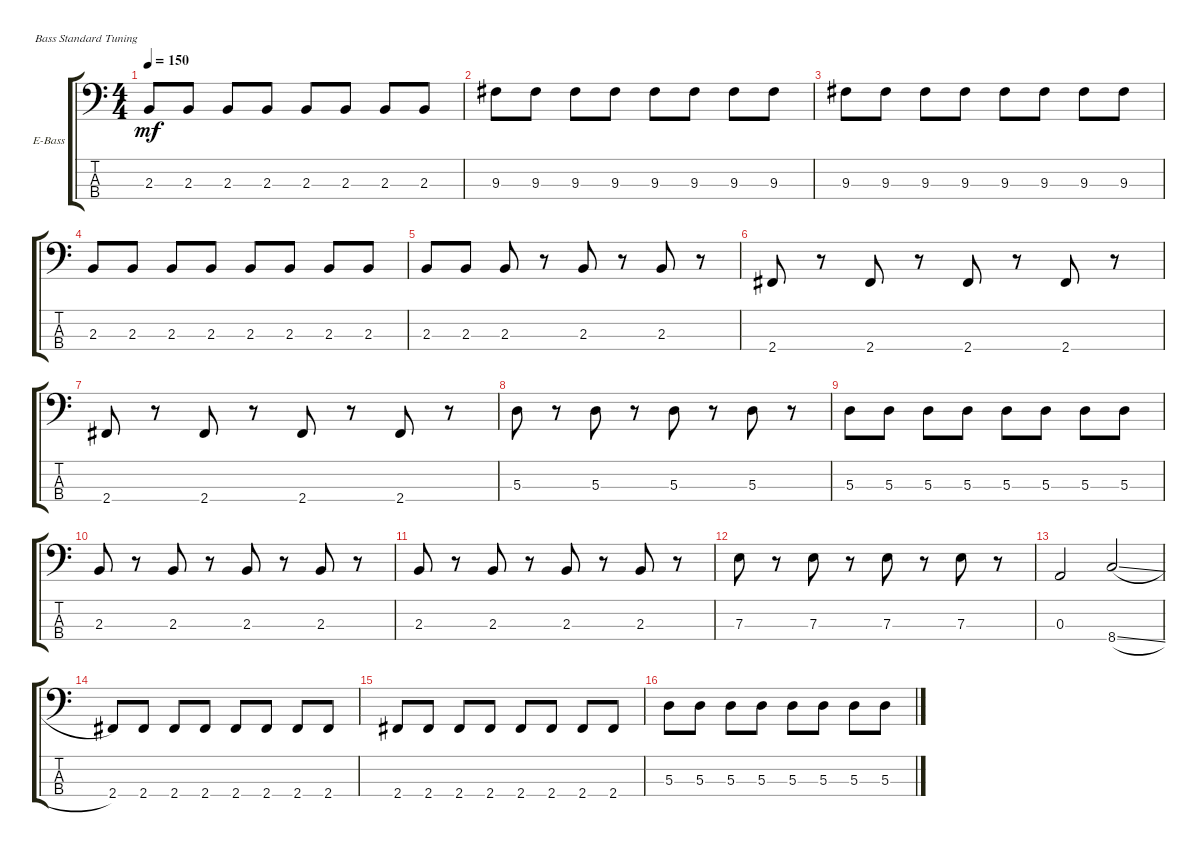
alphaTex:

\bracketExtendMode groupsimilarinstruments
\firstSystemTrackNameOrientation horizontal
\otherSystemsTrackNameOrientation horizontal
\track ("Electric Bass" "E-Bass") {solo instrument electricbassfinger}
\staff {score tabs}
\tuning (G2 D2 A1 E1)
\ts (4 4)
\tempo 150
\clef f4
\ks c
2.3.8{dy mf} 2.3.8 2.3.8 2.3.8 2.3.8 2.3.8 2.3.8 2.3.8 |
9.3.8 9.3.8 9.3.8 9.3.8 9.3.8 9.3.8 9.3.8 9.3.8 |
9.3.8 9.3.8 9.3.8 9.3.8 9.3.8 9.3.8 9.3.8 9.3.8 |
2.3.8 2.3.8 2.3.8 2.3.8 2.3.8 2.3.8 2.3.8 2.3.8 |
2.3.8 2.3.8 2.3.8 r.8 2.3.8 r.8 2.3.8 r.8 |
2.4.8 r.8 2.4.8 r.8 2.4.8 r.8 2.4.8 r.8 |
2.4.8 r.8 2.4.8 r.8 2.4.8 r.8 2.4.8 r.8 |
5.3.8 r.8 5.3.8 r.8 5.3.8 r.8 5.3.8 r.8 |
5.3.8 5.3.8 5.3.8 5.3.8 5.3.8 5.3.8 5.3.8 5.3.8 |
2.3.8 r.8 2.3.8 r.8 2.3.8 r.8 2.3.8 r.8 |
2.3.8 r.8 2.3.8 r.8 2.3.8 r.8 2.3.8 r.8 |
7.3.8 r.8 7.3.8 r.8 7.3.8 r.8 7.3.8 r.8 |
0.3.2 8.4{sl}.2 |
2.4.8 2.4.8 2.4.8 2.4.8 2.4.8 2.4.8 2.4.8 2.4.8 |
2.4.8 2.4.8 2.4.8 2.4.8 2.4.8 2.4.8 2.4.8 2.4.8 |
5.3.8 5.3.8 5.3.8 5.3.8 5.3.8 5.3.8 5.3.8 5.3.8
